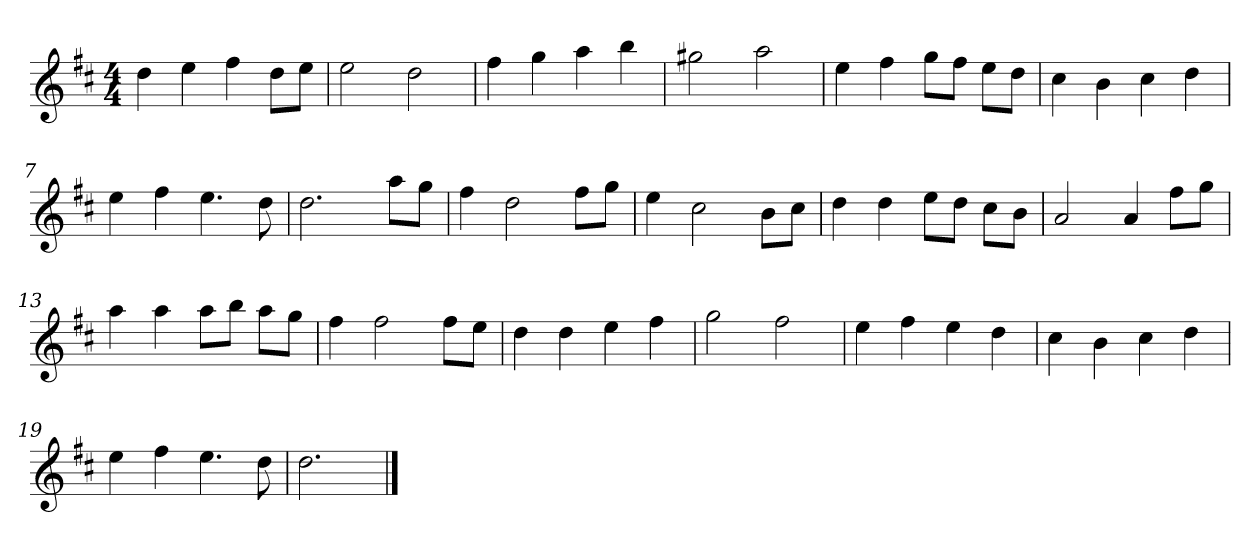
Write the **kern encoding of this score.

**kern
*part1
*staff1
*k[f#c#]
*M4/4
*MM120
=1
4dd
4ee
4ff#
8ddL
8eeJ
=2
2ee
2dd
=3
4ff#
4gg
4aa
4bb
=4
2gg#X
2aa
=5
4ee
4ff#
8ggL
8ff#J
8eeL
8ddJ
=6
4cc#
4b
4cc#
4dd
=7
4ee
4ff#
4.ee
8dd
=8
2.dd
8aaL
8ggJ
=9
4ff#
2dd
8ff#L
8ggJ
=10
4ee
2cc#
8bL
8cc#J
=11
4dd
4dd
8eeL
8ddJ
8cc#L
8bJ
=12
2a
4a
8ff#L
8ggJ
=13
4aa
4aa
8aaL
8bbJ
8aaL
8ggJ
=14
4ff#
2ff#
8ff#L
8eeJ
=15
4dd
4dd
4ee
4ff#
=16
2gg
2ff#
=17
4ee
4ff#
4ee
4dd
=18
4cc#
4b
4cc#
4dd
=19
4ee
4ff#
4.ee
8dd
=20
2.dd
==
*-
